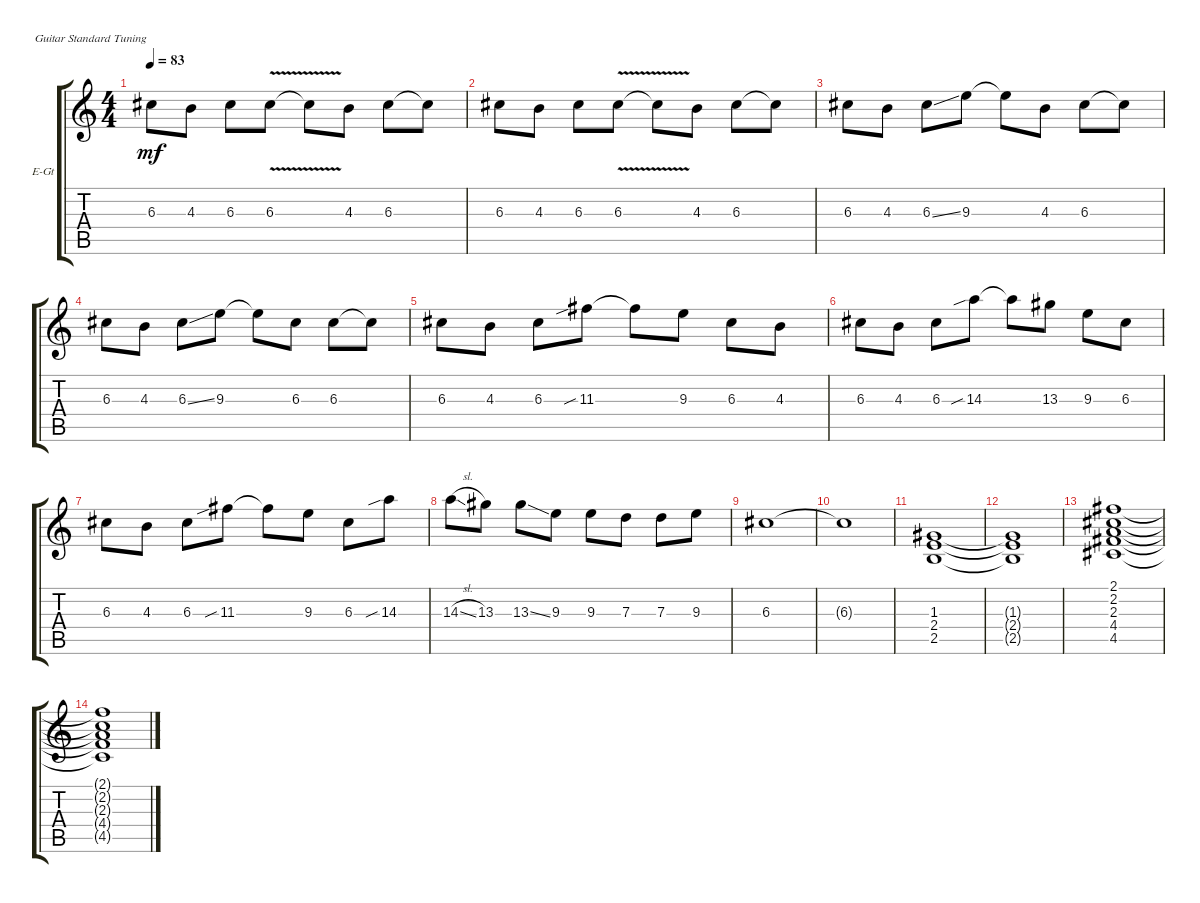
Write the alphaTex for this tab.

\defaultSystemsLayout 4
\bracketExtendMode groupsimilarinstruments
\firstSystemTrackNameOrientation horizontal
\otherSystemsTrackNameOrientation horizontal
\track ("Lukman 3" "E-Gt") {instrument distortionguitar}
\staff {score tabs}
\tuning (E4 B3 G3 D3 A2 E2)
\ts (4 4)
\tempo 83
\clef g2
\scale
0.333333
\ks c
6.3.8{dy mf} 4.3.8 6.3.8 6.3{v}.8 6.3{t}.8 4.3.8 6.3.8 6.3{t}.8 |
\scale
0.333333 6.3.8 4.3.8 6.3.8 6.3{v}.8 6.3{t}.8 4.3.8 6.3.8 6.3{t}.8 |
\scale
0.333333 6.3.8 4.3.8 6.3{ss}.8 9.3.8 9.3{t}.8 4.3.8 6.3.8 6.3{t}.8 |
\scale
0.333333 6.3.8 4.3.8 6.3{ss}.8 9.3.8 9.3{t}.8 6.3.8 6.3.8 6.3{t}.8 |
\scale
0.333333 6.3.8 4.3.8 6.3.8 11.3{sib}.8 11.3{t}.8 9.3.8 6.3.8 4.3.8 |
\scale
0.333333 6.3.8 4.3.8 6.3.8 14.3{sib}.8 14.3{t}.8 13.3.8 9.3.8 6.3.8 |
6.3.8 4.3.8 6.3.8 11.3{sib}.8 11.3{t}.8 9.3.8 6.3.8 14.3{sib}.8 |
14.3{sl}.8 13.3.8 13.3{ss}.8 9.3.8 9.3.8 7.3.8 7.3.8 9.3.8 |
6.3.1 |
6.3{t}.1 |
(2.5 2.4 1.3).1 |
(1.3{t} 2.4{t} 2.5{t}).1 |
(2.1 2.2 2.3 4.4 4.5).1 |
(2.1{t} 2.2{t} 2.3{t} 4.4{t} 4.5{t}).1
